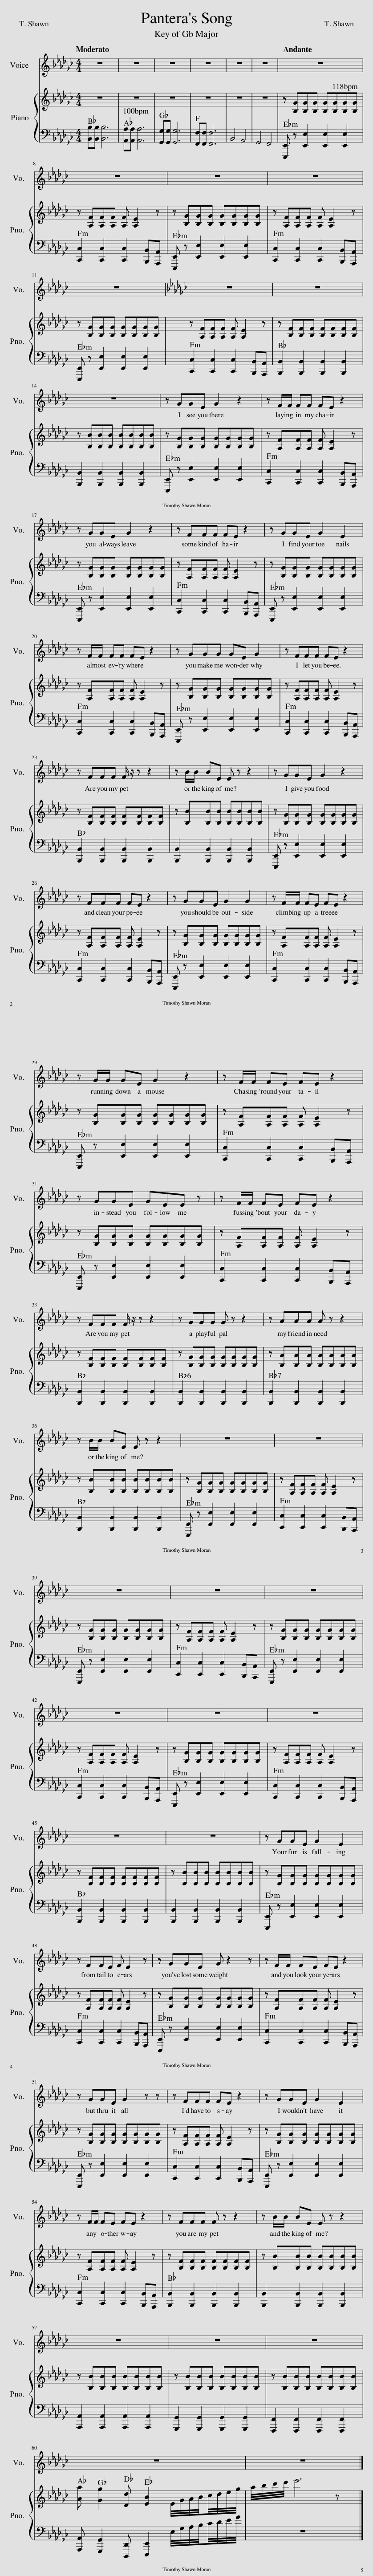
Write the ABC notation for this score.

X:1
%%score 1 { 2 | 3 }
L:1/8
Q:1/4=100
M:4/4
I:linebreak $
K:Gb
V:1 treble
V:2 treble
V:3 bass
V:1
 z8 | z8 | z8 | z8 | z8 | %5
 z8 |[Q:1/4=118] z8 |$ z8 | z8 | z8 |$ %10
 z8 |[K:Gb] z8 | z8 |$ z8 | z GGE G2 z2 | %15
 z F/F/ FF FE z2 |$ z GGE G2 z2 | z FFF FE z2 | z GGE G2 E2 |$ z F/F/ FF FE z2 | %20
 z GGG GE G2 | z FFF FE z2 |$ z FFF F/ z/ z z2 | z B/B/ BE E z z2 | z GGE G2 z2 |$ %25
 z FFF FE z2 | z GGE G2 G2 | z F/F/ FE FE z2 |$ z G/G/ GE G2 z2 | z F/F/ FE FE z2 |$ %30
 z GGE GEE z | z F/F/ FE FE z2 |$ z FFF F/ z/ z z2 | z GGG G z z2 | z AAA A z z2 |$ %35
 z B/B/ BE E z z2 | z8 | z8 |$ z8 | z8 | %40
 z8 |$ z8 | z8 | z8 |$ z8 | %45
 z8 | z GGE G2 E2 |$ z FFE F E2 z | z GGE G z2 z | z F/F/ FE FE z2 |$ %50
 z GGE G2 z z | z FFF FE z2 | z GGE G2 E2 |$ z F/F/ FE FE z2 | z FFF F z z2 | %55
 z B/B/ BE E z z2 |$ z8 | z8 | z8 |$ z8 | %60
 z8 |] %61
V:2
 z8 | z8 | z8 | z8 | z8 | %5
 z8 | z [B,G][B,G][B,G] [B,G][B,G][B,G][B,G] |$ z [A,F][A,F][A,F] [A,F] [A,E]2 z | z [B,G][B,G][B,G] [B,G][B,G][B,G][B,G] | z [A,F][A,F][A,F] [A,F] [A,E]2 z |$ %10
 z [B,G][B,G][B,G] [B,G][B,G][B,G][B,G] | z [A,F][A,F][A,F] [A,F] [A,E]2 z | z [B,F][B,F][B,F] [B,F][B,F][B,F][B,F] |$ z [B,B][B,B][B,B] [B,B][B,B][B,B][B,B] | z [B,G][B,G][B,G] [B,G][B,G][B,G][B,G] | %15
 z [A,F][A,F][A,F] [A,F] [A,E]2 z |$ z [B,G][B,G][B,G] [B,G][B,G][B,G][B,G] | z [A,F][A,F][A,F] [A,F] [A,E]2 z | z [B,G][B,G][B,G] [B,G][B,G][B,G][B,G] |$ z [A,F][A,F][A,F] [A,F] [A,E]2 z | %20
 z [B,G][B,G][B,G] [B,G][B,G][B,G][B,G] | z [A,F][A,F][A,F] [A,F] [A,E]2 z |$ z [B,F][B,F][B,F] [B,F][B,F][B,F][B,F] | z [B,B][B,B][B,B] [B,B][B,B][B,B][B,B] | z [B,G][B,G][B,G] [B,G][B,G][B,G][B,G] |$ %25
 z [A,F][A,F][A,F] [A,F] [A,E]2 z | z [B,G][B,G][B,G] [B,G][B,G][B,G][B,G] | z [A,F][A,F][A,F] [A,F] [A,E]2 z |$ z [B,G][B,G][B,G] [B,G][B,G][B,G][B,G] | z [A,F][A,F][A,F] [A,F] [A,E]2 z |$ %30
 z [B,G][B,G][B,G] [B,G][B,G][B,G][B,G] | z [A,F][A,F][A,F] [A,F] [A,E]2 z |$ z [B,F][B,F][B,F] [B,F][B,F][B,F][B,F] | z [B,G][B,G][B,G] [B,G][B,G][B,G][B,G] | z [B,A][B,A][B,A] [B,A][B,A][B,A][B,A] |$ %35
 z [B,B][B,B][B,B] [B,B][B,B][B,B][B,B] | z [B,G][B,G][B,G] [B,G][B,G][B,G][B,G] | z [A,F][A,F][A,F] [A,F] [A,E]2 z |$ z [B,G][B,G][B,G] [B,G][B,G][B,G][B,G] | z [A,F][A,F][A,F] [A,F] [A,E]2 z | %40
 z [B,G][B,G][B,G] [B,G][B,G][B,G][B,G] |$ z [A,F][A,F][A,F] [A,F] [A,E]2 z | z [B,G][B,G][B,G] [B,G][B,G][B,G][B,G] | z [A,F][A,F][A,F] [A,F] [A,E]2 z |$ z [B,F][B,F][B,F] [B,F][B,F][B,F][B,F] | %45
 z [B,B][B,B][B,B] [B,B][B,B][B,B][B,B] | z [B,G][B,G][B,G] [B,G][B,G][B,G][B,G] |$ z [A,F][A,F][A,F] [A,F] [A,E]2 z | z [B,G][B,G][B,G] [B,G][B,G][B,G][B,G] | z [A,F][A,F][A,F] [A,F] [A,E]2 z |$ %50
 z [B,G][B,G][B,G] [B,G][B,G][B,G][B,G] | z [A,F][A,F][A,F] [A,F] [A,E]2 z | z [B,G][B,G][B,G] [B,G][B,G][B,G][B,G] |$ z [A,F][A,F][A,F] [A,F] [A,E]2 z | z [B,F][B,F][B,F] [B,F][B,F][B,F][B,F] | %55
 z [B,B][B,B][B,B] [B,B][B,B][B,B][B,B] |$ z [B,B][B,B][B,B] [B,B][B,B][B,B][B,B] | z [B,B][B,B][B,B] [B,B][B,B][B,B][B,B] | z [B,B][B,B][B,B] [B,B][B,B][B,B][B,B] |$ [Aa] [Gg]2 [Dd] [EB]2 E/4G/4A/4B/4c/4d/4e/4g/4 | %60
 a/4b/4c'/4d'/4 e'6 z |] %61
V:3
 [B,,B,][B,,B,] [B,,B,]6 | [A,,A,][A,,A,] [A,,A,]6 | [G,,G,][G,,G,] [G,,G,]6 | [F,,F,][F,,F,] [F,,F,]6 | B,,4 A,,4 | %5
 G,,4 F,,4 | [E,,,E,,] z [E,,E,]2 [E,,E,]2 [E,,E,]2 |$ [C,,C,]2 [C,,C,]2 [C,,C,]2 [B,,,B,,][A,,,A,,] | [E,,,E,,] z [E,,E,]2 [E,,E,]2 [E,,E,]2 | [C,,C,]2 [C,,C,]2 [C,,C,]2 [B,,,B,,][A,,,A,,] |$ %10
 [E,,,E,,] z [E,,E,]2 [E,,E,]2 [E,,E,]2 | [C,,C,]2 [C,,C,]2 [C,,C,]2 [B,,,B,,][A,,,A,,] | [B,,,B,,]2 [B,,,B,,]2 [B,,,B,,]2 [B,,,B,,]2 |$ [B,,,B,,]2 [B,,,B,,]2 [B,,,B,,]2 [B,,,B,,]2 | [E,,,E,,] z [E,,E,]2 [E,,E,]2 [E,,E,]2 | %15
 [C,,C,]2 [C,,C,]2 [C,,C,]2 [B,,,B,,][A,,,A,,] |$ [E,,,E,,] z [E,,E,]2 [E,,E,]2 [E,,E,]2 | [C,,C,]2 [C,,C,]2 [C,,C,]2 [B,,,B,,][A,,,A,,] | [E,,,E,,] z [E,,E,]2 [E,,E,]2 [E,,E,]2 |$ [C,,C,]2 [C,,C,]2 [C,,C,]2 [B,,,B,,][A,,,A,,] | %20
 [E,,,E,,] z [E,,E,]2 [E,,E,]2 [E,,E,]2 | [C,,C,]2 [C,,C,]2 [C,,C,]2 [B,,,B,,][A,,,A,,] |$ [B,,,B,,]2 [B,,,B,,]2 [B,,,B,,]2 [B,,,B,,]2 | [B,,,B,,]2 [B,,,B,,]2 [B,,,B,,]2 [B,,,B,,]2 | [E,,,E,,] z [E,,E,]2 [E,,E,]2 [E,,E,]2 |$ %25
 [C,,C,]2 [C,,C,]2 [C,,C,]2 [B,,,B,,][A,,,A,,] | [E,,,E,,] z [E,,E,]2 [E,,E,]2 [E,,E,]2 | [C,,C,]2 [C,,C,]2 [C,,C,]2 [B,,,B,,][A,,,A,,] |$ [E,,,E,,] z [E,,E,]2 [E,,E,]2 [E,,E,]2 | [C,,C,]2 [C,,C,]2 [C,,C,]2 [B,,,B,,][A,,,A,,] |$ %30
 [E,,,E,,] z [E,,E,]2 [E,,E,]2 [E,,E,]2 | [C,,C,]2 [C,,C,]2 [C,,C,]2 [B,,,B,,][A,,,A,,] |$ [B,,,B,,]2 [B,,,B,,]2 [B,,,B,,]2 [B,,,B,,]2 | [B,,,B,,]2 [B,,,B,,]2 [B,,,B,,]2 [B,,,B,,]2 | [B,,,B,,]2 [B,,,B,,]2 [B,,,B,,]2 [B,,,B,,]2 |$ %35
 [B,,,B,,]2 [B,,,B,,]2 [B,,,B,,]2 [B,,,B,,]2 | [E,,,E,,] z [E,,E,]2 [E,,E,]2 [E,,E,]2 | [C,,C,]2 [C,,C,]2 [C,,C,]2 [B,,,B,,][A,,,A,,] |$ [E,,,E,,] z [E,,E,]2 [E,,E,]2 [E,,E,]2 | [C,,C,]2 [C,,C,]2 [C,,C,]2 [B,,,B,,][A,,,A,,] | %40
 [E,,,E,,] z [E,,E,]2 [E,,E,]2 [E,,E,]2 |$ [C,,C,]2 [C,,C,]2 [C,,C,]2 [B,,,B,,][A,,,A,,] | [E,,,E,,] z [E,,E,]2 [E,,E,]2 [E,,E,]2 | [C,,C,]2 [C,,C,]2 [C,,C,]2 [B,,,B,,][A,,,A,,] |$ [B,,,B,,]2 [B,,,B,,]2 [B,,,B,,]2 [B,,,B,,]2 | %45
 [B,,,B,,]2 [B,,,B,,]2 [B,,,B,,]2 [B,,,B,,]2 | [E,,,E,,] z [E,,E,]2 [E,,E,]2 [E,,E,]2 |$ [C,,C,]2 [C,,C,]2 [C,,C,]2 [B,,,B,,][A,,,A,,] | [E,,,E,,] z [E,,E,]2 [E,,E,]2 [E,,E,]2 | [C,,C,]2 [C,,C,]2 [C,,C,]2 [B,,,B,,][A,,,A,,] |$ %50
 [E,,,E,,] z [E,,E,]2 [E,,E,]2 [E,,E,]2 | [C,,C,]2 [C,,C,]2 [C,,C,]2 [B,,,B,,][A,,,A,,] | [E,,,E,,] z [E,,E,]2 [E,,E,]2 [E,,E,]2 |$ [C,,C,]2 [C,,C,]2 [C,,C,]2 [B,,,B,,][A,,,A,,] | [B,,,B,,]2 [B,,,B,,]2 [B,,,B,,]2 [B,,,B,,]2 | %55
 [B,,,B,,]2 [B,,,B,,]2 [B,,,B,,]2 [B,,,B,,]2 |$ [A,,,A,,]2 [A,,,A,,]2 [A,,,A,,]2 [A,,,A,,]2 | [G,,,G,,]2 [G,,,G,,]2 [G,,,G,,]2 [G,,,G,,]2 | [F,,,F,,]2 [F,,,F,,]2 [F,,,F,,]2 [F,,,F,,]2 |$ [A,,,A,,] [G,,,G,,]2 [D,,,D,,] [E,,,E,,]2 E,/4G,/4A,/4B,/4C/4D/4E/4G/4 | %60
 z8 |] %61
